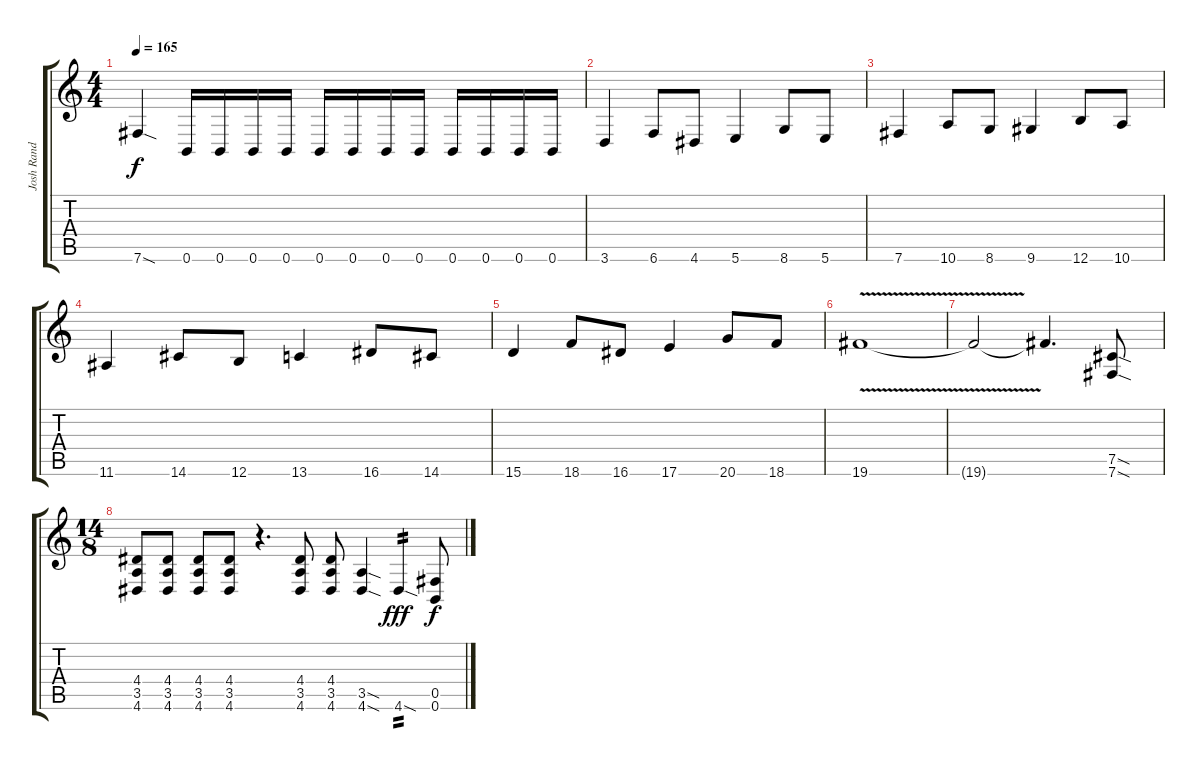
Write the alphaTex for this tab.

\track ("Josh Rand" "Josh Rand") {instrument acousticguitarsteel}
\staff {score tabs}
\tuning (Db4 Ab3 E3 B2 Gb2 B1) {hide}
\ts (4 4)
\tempo 165
\clef g2
\ks c
7.6{sod}.4{dy f} 0.6.16 0.6.16 0.6.16 0.6.16 0.6.16 0.6.16 0.6.16 0.6.16 0.6.16 0.6.16 0.6.16 0.6.16 |
3.6.4 6.6.8 4.6.8 5.6.4 8.6.8 5.6.8 |
7.6.4 10.6.8 8.6.8 9.6.4 12.6.8 10.6.8 |
11.6.4 14.6.8 12.6.8 13.6.4 16.6.8 14.6.8 |
15.6.4 18.6.8 16.6.8 17.6.4 20.6.8 18.6.8 |
19.6{v}.1 |
19.6{t}.2 19.6{t}.4{d} (7.5{sod} 7.6{sod}).8 |
\ts (14 8)
(4.4 3.5 4.6).8 (4.4 3.5 4.6).8 (4.4 3.5 4.6).8 (4.4 3.5 4.6).8 r.4{d} (4.4 3.5 4.6).8 (4.4 3.5 4.6).8 (3.5{sod} 4.6{sod}).4 4.6{sod}.4{tp 2 dy fff} (0.5 0.6).8{dy f}
